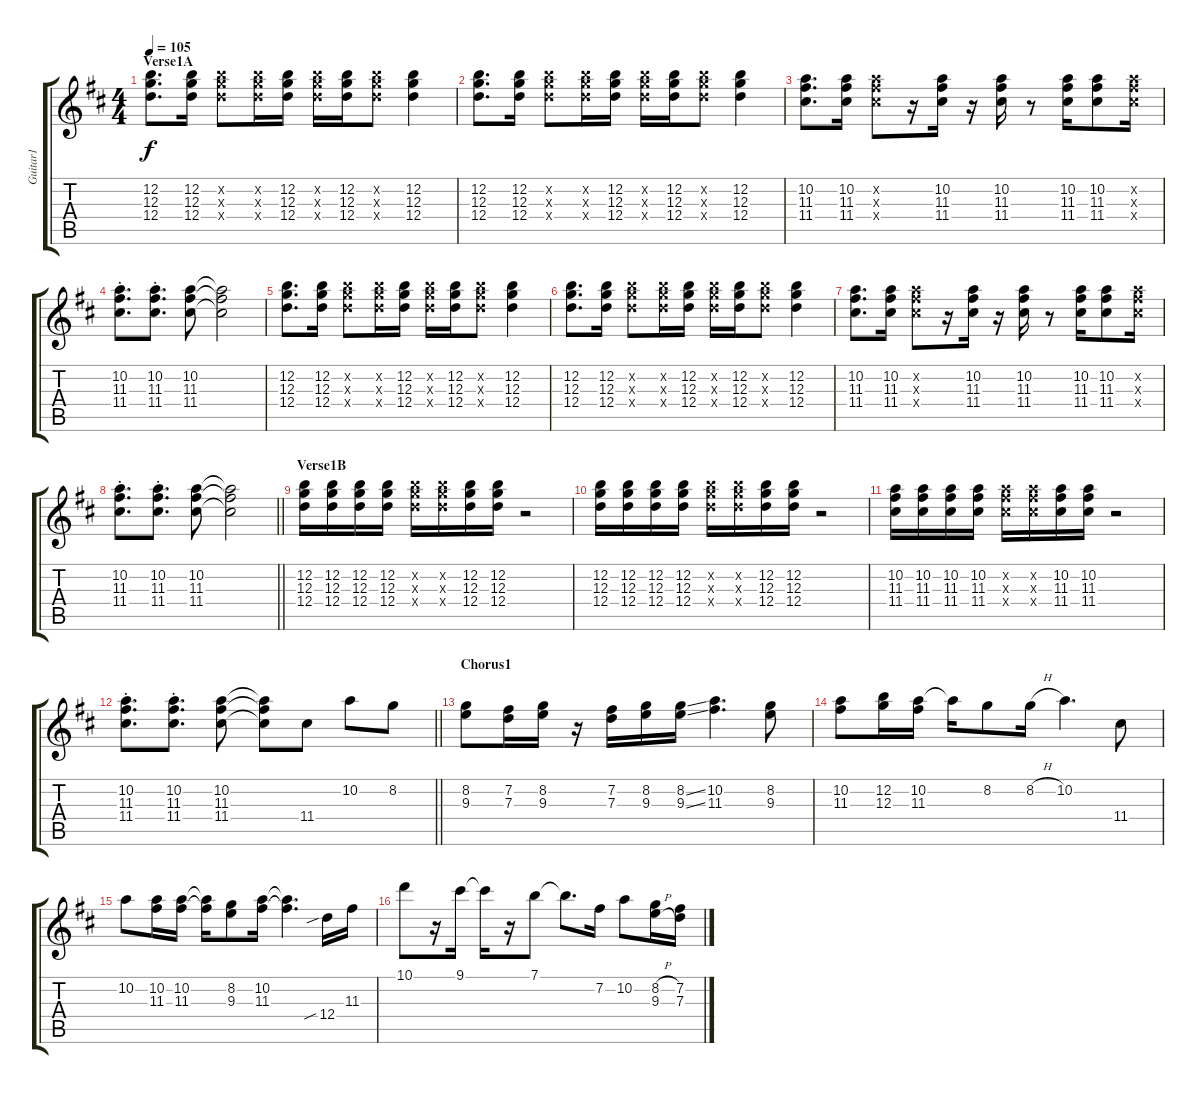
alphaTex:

\track ("Guitar1" "Guitar1") {instrument electricguitarclean}
\staff {score tabs}
\tuning (E4 B3 G3 D3 A2 E2) {hide}
\ts (4 4)
\section ("" "Verse1A")
\tempo 105
\clef g2
\ks d
(12.2 12.3 12.4).8{d dy f} (12.2 12.3 12.4).16 (12.2{x} 12.3{x} 12.4{x}).8 (12.2{x} 12.3{x} 12.4{x}).16 (12.2 12.3 12.4).16 (12.2{x} 12.3{x} 12.4{x}).16 (12.2 12.3 12.4).16 (12.2{x} 12.3{x} 12.4{x}).8 (12.2 12.3 12.4).4 |
(12.2 12.3 12.4).8{d} (12.2 12.3 12.4).16 (12.2{x} 12.3{x} 12.4{x}).8 (12.2{x} 12.3{x} 12.4{x}).16 (12.2 12.3 12.4).16 (12.2{x} 12.3{x} 12.4{x}).16 (12.2 12.3 12.4).16 (12.2{x} 12.3{x} 12.4{x}).8 (12.2 12.3 12.4).4 |
(10.2 11.3 11.4).8{d} (10.2 11.3 11.4).16 (10.2{x} 11.3{x} 11.4{x}).8 r.16 (10.2 11.3 11.4).16 r.16 (10.2 11.3 11.4).16 r.8 (10.2 11.3 11.4).16 (10.2 11.3 11.4).8 (10.2{x} 11.3{x} 11.4{x}).16 |
(10.2 11.3 11.4{st}).8{d} (10.2 11.3 11.4{st}).8{d} (10.2 11.3 11.4).8 (10.2{t} 11.3{t} 11.4{t}).2 |
(12.2 12.3 12.4).8{d} (12.2 12.3 12.4).16 (12.2{x} 12.3{x} 12.4{x}).8 (12.2{x} 12.3{x} 12.4{x}).16 (12.2 12.3 12.4).16 (12.2{x} 12.3{x} 12.4{x}).16 (12.2 12.3 12.4).16 (12.2{x} 12.3{x} 12.4{x}).8 (12.2 12.3 12.4).4 |
(12.2 12.3 12.4).8{d} (12.2 12.3 12.4).16 (12.2{x} 12.3{x} 12.4{x}).8 (12.2{x} 12.3{x} 12.4{x}).16 (12.2 12.3 12.4).16 (12.2{x} 12.3{x} 12.4{x}).16 (12.2 12.3 12.4).16 (12.2{x} 12.3{x} 12.4{x}).8 (12.2 12.3 12.4).4 |
(10.2 11.3 11.4).8{d} (10.2 11.3 11.4).16 (10.2{x} 11.3{x} 11.4{x}).8 r.16 (10.2 11.3 11.4).16 r.16 (10.2 11.3 11.4).16 r.8 (10.2 11.3 11.4).16 (10.2 11.3 11.4).8 (10.2{x} 11.3{x} 11.4{x}).16 |
\barLineRight lightlight
(10.2 11.3 11.4{st}).8{d} (10.2 11.3 11.4{st}).8{d} (10.2 11.3 11.4).8 (10.2{t} 11.3{t} 11.4{t}).2 |
\section ("" "Verse1B")
(12.2 12.3 12.4).16 (12.2 12.3 12.4).16 (12.2 12.3 12.4).16 (12.2 12.3 12.4).16 (12.2{x} 12.3{x} 12.4{x}).16 (12.2{x} 12.3{x} 12.4{x}).16 (12.2 12.3 12.4).16 (12.2 12.3 12.4).16 r.2 |
(12.2 12.3 12.4).16 (12.2 12.3 12.4).16 (12.2 12.3 12.4).16 (12.2 12.3 12.4).16 (12.2{x} 12.3{x} 12.4{x}).16 (12.2{x} 12.3{x} 12.4{x}).16 (12.2 12.3 12.4).16 (12.2 12.3 12.4).16 r.2 |
(10.2 11.3 11.4).16 (10.2 11.3 11.4).16 (10.2 11.3 11.4).16 (10.2 11.3 11.4).16 (10.2{x} 11.3{x} 11.4{x}).16 (10.2{x} 11.3{x} 11.4{x}).16 (10.2 11.3 11.4).16 (10.2 11.3 11.4).16 r.2 |
\barLineRight lightlight
(10.2 11.3 11.4{st}).8{d} (10.2 11.3 11.4{st}).8{d} (10.2 11.3 11.4).8 (10.2{t} 11.3{t} 11.4{t}).8 11.4.8 10.2.8 8.2.8 |
\section ("" "Chorus1")
(8.2 9.3).8 (7.2 7.3).16 (8.2 9.3).16 r.16 (7.2 7.3).16 (8.2 9.3).16 (8.2{ss} 9.3{ss}).16 (10.2 11.3).4{d} (8.2 9.3).8 |
(10.2 11.3).8 (12.2 12.3).16 (10.2 11.3).16 10.2{t}.16 8.2.8 8.2{h}.16 10.2.4{d} 11.4.8 |
10.2.8 (10.2 11.3).16 (10.2 11.3).16 (10.2{t} 11.3{t}).16 (8.2 9.3).8 (10.2 11.3).16 (10.2{t} 11.3{t}).4{d} 12.4{sib}.16 11.3.16 |
10.1.8 r.16 9.1.16 9.1{t}.16 r.16 7.1.8 7.1{t}.8{d} 7.2.16 10.2.8 (8.2{h} 9.3{h}).16 (7.2 7.3).16
